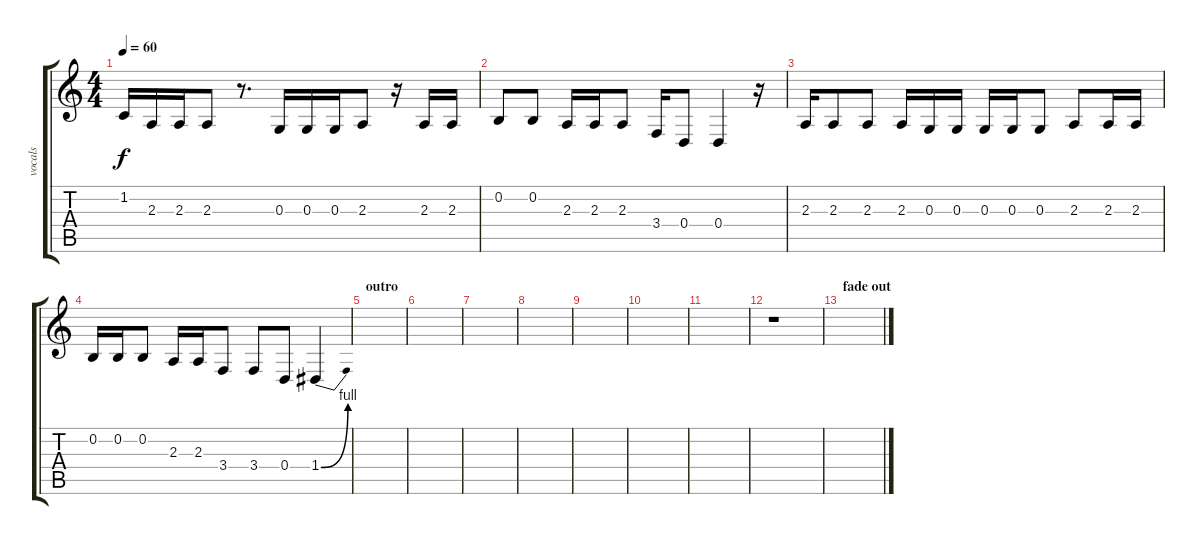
\track ("vocals" "vocals") {instrument viola}
\staff {score tabs}
\tuning (E4 B3 G3 D3 A2 E2) {hide}
\ts (4 4)
\tempo 60
\clef g2
\ks c
1.2.16{dy f} 2.3.16 2.3.16 2.3.8 r.8{d} 0.3.16 0.3.16 0.3.16 2.3.8 r.16 2.3.16 2.3.16 |
0.2.8 0.2.8 2.3.16 2.3.16 2.3.8 3.4.16 0.4.8 0.4.4 r.16 |
2.3.16 2.3.8 2.3.8 2.3.16 0.3.16 0.3.16 0.3.16 0.3.16 0.3.8 2.3.8 2.3.16 2.3.16 |
0.2.16 0.2.16 0.2.8 2.3.16 2.3.16 3.4.8 3.4.8 0.4.8 1.4{be (bend 0 0 60 4)}.4 |
\section ("" "outro")
|
|
|
|
|
|
|
r.1 |
\section ("" "fade out")
